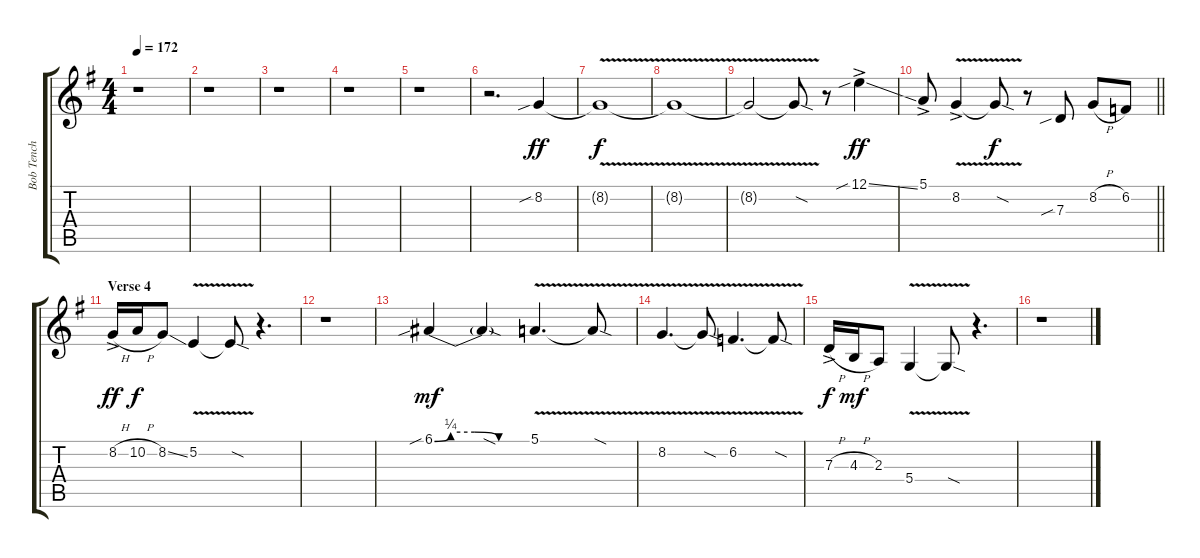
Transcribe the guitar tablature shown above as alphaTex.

\track ("Bob Tench" "Bob Tench") {instrument trombone}
\staff {score tabs}
\tuning (E4 B3 G3 D3 A2 E2) {hide}
\ts (4 4)
\tempo 172
\clef g2
\ks g
r.1{dy mf} |
r.1 |
r.1 |
r.1 |
r.1 |
r.2{d} 8.2{sib}.4{dy ff} |
8.2{v t}.1{dy f} |
8.2{v t}.1 |
8.2{v t}.2 8.2{sod t}.8 r.8 12.1{sib ss ac}.4{dy ff} |
\barLineRight lightlight
5.1{ac}.8 8.2{v ac}.4 8.2{sod t}.8{dy f} r.8 7.3{sib}.8 8.2{h}.8 6.2.8 |
\section ("" "Verse 4")
8.2{h ac}.16{dy ff} 10.2{h}.16{dy f} 8.2{ss}.8 5.2{v}.4 5.2{sod t}.8 r.4{d} |
r.1 |
6.1{be (custom 0 0 10 1 25 1 40 0 60 0) sib}.4{dy mf} 6.1{sod t}.4 5.1{v}.4{d} 5.1{sod t}.8 |
8.2{v}.4{d} 8.2{sod t}.8 6.2{v}.4{d} 6.2{sod t}.8 |
7.3{h ac}.16{dy f} 4.3{h}.16{dy mf} 2.3.8 5.4{v}.4 5.4{sod t}.8 r.4{d} |
r.1
